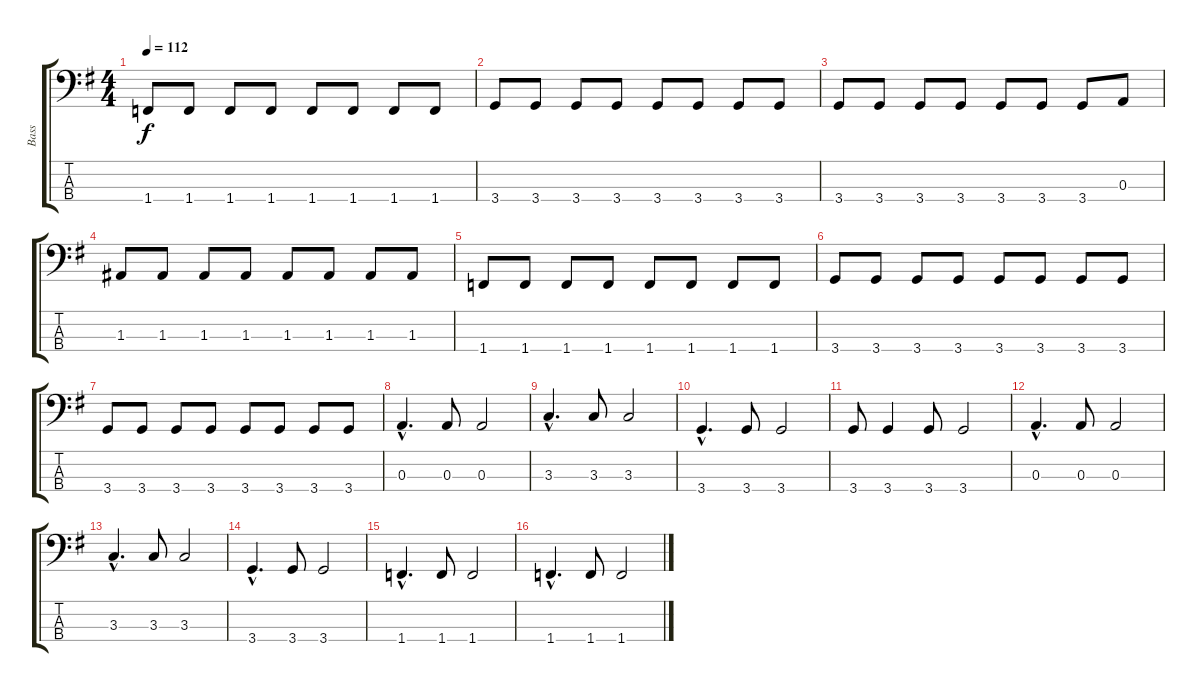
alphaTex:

\track ("Bass" "Bass") {instrument synthbass1}
\staff {score tabs}
\tuning (G2 D2 A1 E1) {hide}
\ts (4 4)
\tempo 112
\clef f4
\ks g
1.4.8{dy f} 1.4.8 1.4.8 1.4.8 1.4.8 1.4.8 1.4.8 1.4.8 |
3.4.8 3.4.8 3.4.8 3.4.8 3.4.8 3.4.8 3.4.8 3.4.8 |
3.4.8 3.4.8 3.4.8 3.4.8 3.4.8 3.4.8 3.4.8 0.3.8 |
1.3.8 1.3.8 1.3.8 1.3.8 1.3.8 1.3.8 1.3.8 1.3.8 |
1.4.8 1.4.8 1.4.8 1.4.8 1.4.8 1.4.8 1.4.8 1.4.8 |
3.4.8 3.4.8 3.4.8 3.4.8 3.4.8 3.4.8 3.4.8 3.4.8 |
3.4.8 3.4.8 3.4.8 3.4.8 3.4.8 3.4.8 3.4.8 3.4.8 |
0.3{hac}.4{d} 0.3.8 0.3.2 |
3.3{hac}.4{d} 3.3.8 3.3.2 |
3.4{hac}.4{d} 3.4.8 3.4.2 |
3.4.8 3.4.4 3.4.8 3.4.2 |
0.3{hac}.4{d} 0.3.8 0.3.2 |
3.3{hac}.4{d} 3.3.8 3.3.2 |
3.4{hac}.4{d} 3.4.8 3.4.2 |
1.4{hac}.4{d} 1.4.8 1.4.2 |
1.4{hac}.4{d} 1.4.8 1.4.2
